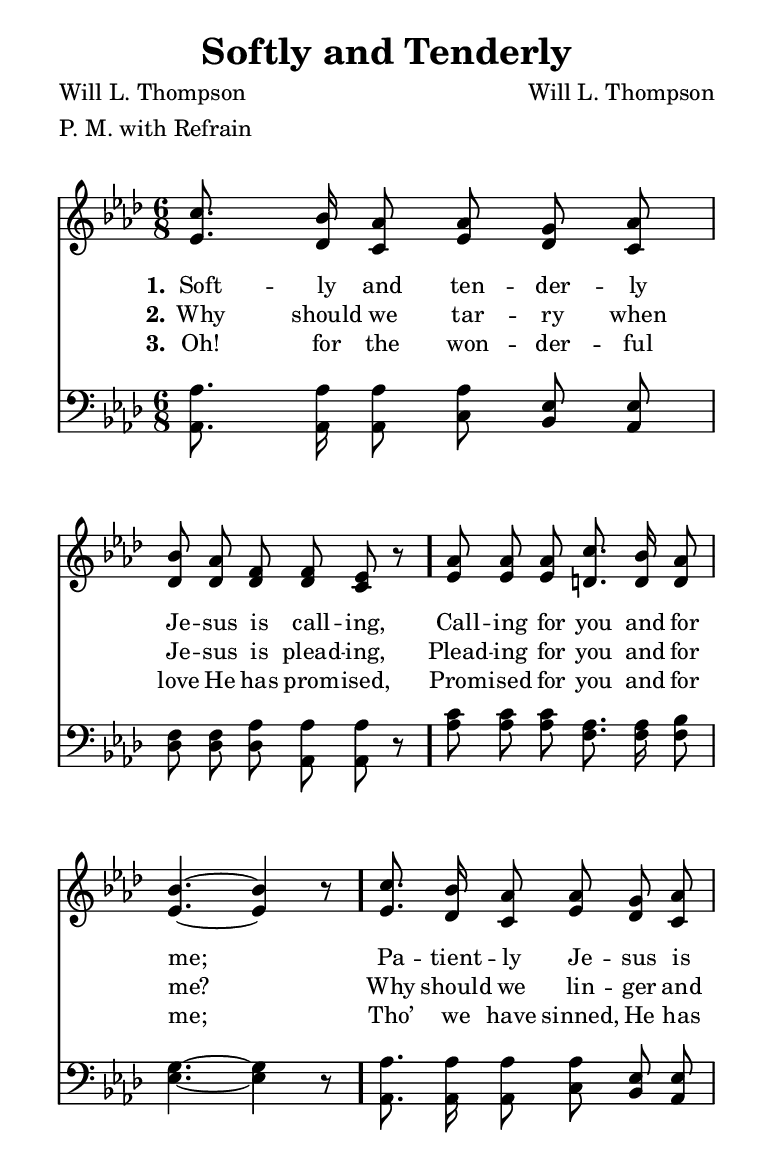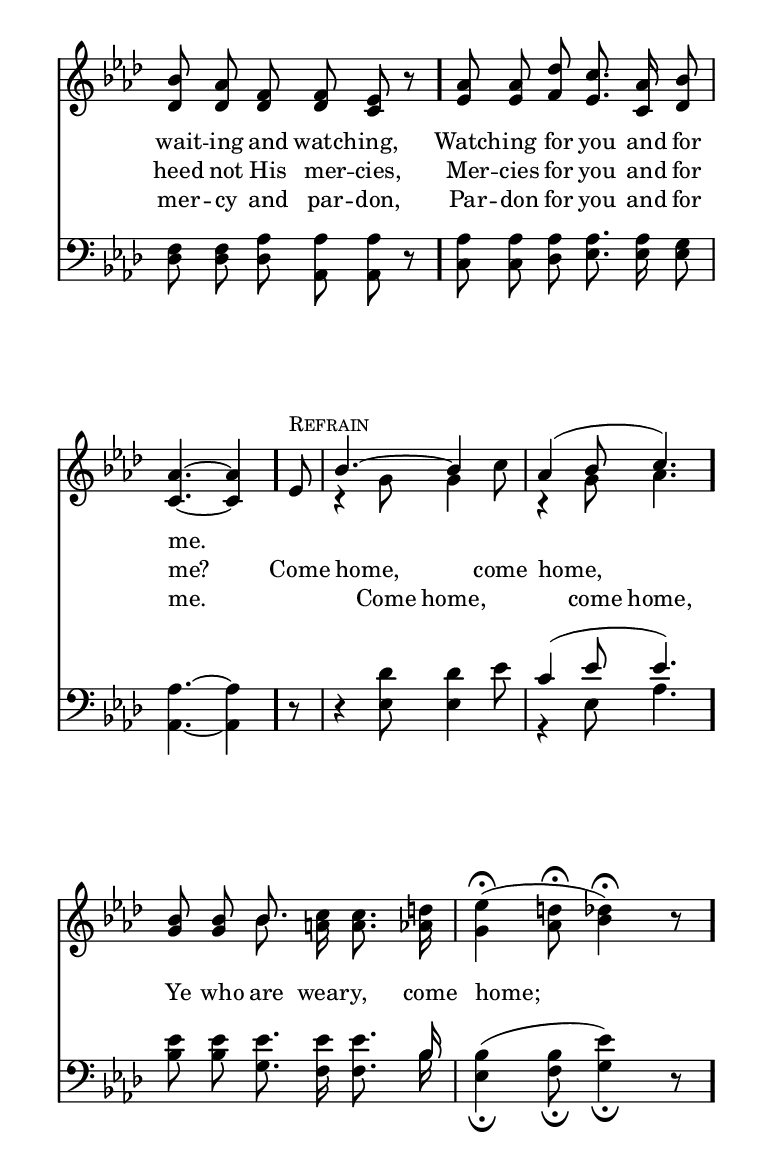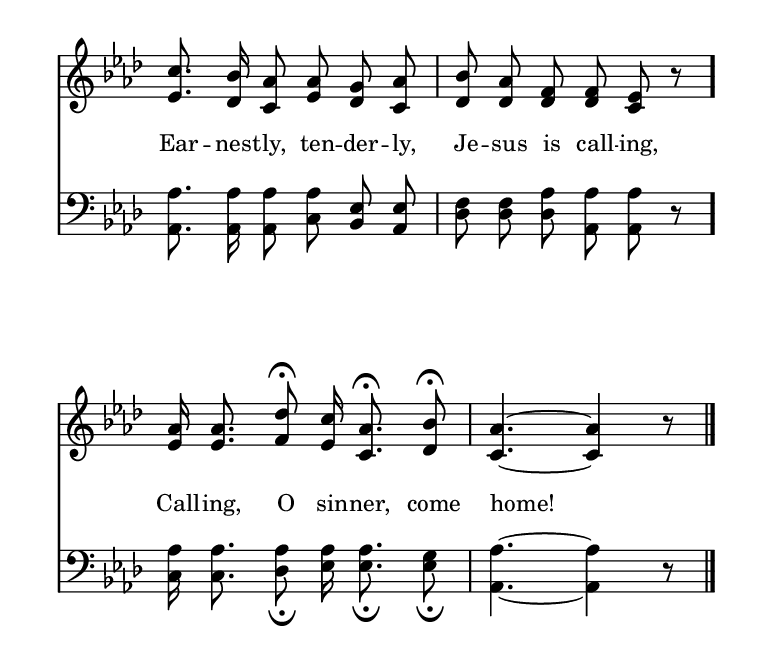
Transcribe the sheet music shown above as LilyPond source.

\include "common/global.ily"
\paper {
  \include "common/paper.ily"
}

\header{
  %gospel
  hymnnumber = "118"
  title = "Softly and Tenderly"
  tunename = "Softly and Tenderly" % see https://hymnary.org/tune/softly_and_tenderly_jesus_is_thompson
  meter = "P. M. with Refrain"
  poet = "Will L. Thompson" % see https://hymnary.org/text/softly_and_tenderly_jesus_is_calling
  composer = "Will L. Thompson" % see https://hymnary.org/tune/softly_and_tenderly_jesus_is_thompson
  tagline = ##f
}

ta = { \tempo 8=120 }
tb = { \tempo 8=60 }

global = {
  \include "common/overrides.ily"
  \override Staff.TimeSignature.style = #'numbered
  \time 6/8
  \override Score.MetronomeMark.transparent = ##t % hide all fermata changes too
  \ta
  \key aes \major
  \autoBeamOff
}

patternA = { c8. bes16 aes8 aes g aes | bes aes f f ees c | }
patternB = { aes8 aes aes c8. bes16 aes8 | bes4. ~ bes4 c8 | }
patternC = { aes8 aes des c8. aes16 bes8 | aes4. ~ aes4 }

notesSoprano = {
\global
\relative c'' {

  c8. bes16 aes8 aes g aes | bes aes f f ees r |
  aes8 aes aes c8. bes16 aes8 | bes4. ~ bes4 r8 |
  c8. bes16 aes8 aes g aes | bes aes f f ees r |
  aes8 aes des c8. aes16 bes8 | aes4. ~ aes4

  \eogbreak
  << s^\markup { \small \caps "Refrain" }
  { ees8 | bes'4. ~ bes4 c8 | aes4( bes8 c4.) } >>
  bes8 bes bes8. c16 c8. d16 | \tb ees4( \fermata d8 \fermata des4) \fermata r8 |
  \ta c8. bes16 aes8 aes g aes | bes aes f f ees r |
  aes16 aes8. \tb des8 \fermata \ta c16 \tb aes8. \fermata bes8 \fermata \ta | aes4. ~ aes4 r8 |

  \bar "|."

}
}

notesAlto = {
\global
\relative e' {

  \changePitch \patternA { ees des c ees des c | des des des des c r }
  \changePitch \patternB { ees ees ees d d d | ees ees r }
  \changePitch \patternA { ees des c ees des c | des des des des c r }
  \changePitch \patternC { ees ees f ees c des | c c }

  r8 | r4 g'8 g4 r8 | r4 g8 aes4. |
  g8 g bes8. a16 a8. aes16 | g4( aes8 bes4) r8 |
  \changePitch \patternA { ees, des c ees des c | des des des des c r }
  ees16 ees8. f8 ees16 c8. des8 | c4. ~ c4 r8 |

}
}

notesTenor = {
\global
\relative a {

  \changePitch \patternA { aes aes aes aes ees ees | f f aes aes aes r }
  \changePitch \patternB { c c c aes aes bes | g g r }
  \changePitch \patternA { aes aes aes aes ees ees | f f aes aes aes r }
  \changePitch \patternC { aes aes aes aes aes g | aes aes }

  r8 | r4 des8 des4 ees8 | c4( ees8 ees4.) |
  ees8 ees ees8. ees16 ees8. bes16 | bes4( bes8 ees4) r8 |
  \changePitch \patternA { aes, aes aes aes ees ees | f f aes aes aes r }
  aes16 aes8. aes8 aes16 aes8. g8 | aes4. ~ aes4 r8

}
}

notesBass = {
\global
\relative f, {

  \changePitch \patternA { aes aes aes c bes aes | des des des aes aes r }
  \changePitch \patternB { aes' aes aes f f f | ees ees r }
  \changePitch \patternA { aes, aes aes c bes aes | des des des aes aes r }
  \changePitch \patternC { c c des ees ees ees | aes, aes }

  r8 | r4 ees'8 ees4 r8 | r4 ees8 aes4. |
  bes8 bes g8. f16 f8. bes16 | ees,4(_\fermata f8_\fermata g4)_\fermata r8 |
  \changePitch \patternA { aes, aes aes c bes aes | des des des aes aes r }
  c16 c8. des8_\fermata ees16 ees8._\fermata ees8_\fermata | aes,4. ~ aes4 r8

}
}

Refrain = \lyricmode {

%{HIDE>%} Come home, come home, \bar "." %{<HIDE%}
%LYRICS Come home ... come home ...
Ye who are wear -- y, come home; \bar "."
Ear -- nest -- ly, ten -- der -- ly, Je -- sus is call -- ing, \bar "."
Call -- ing, O sin -- ner, come home! \bar "."

}

wordsA = \lyricmode {
\set stanza = "1."

Soft -- ly and ten -- der -- ly Je -- sus is call -- ing, \bar "."
Call -- ing for you and for me; \bar "."
Pa -- tient -- ly Je -- sus is wait -- ing and watch -- ing, \bar "."
Watch -- ing for you and for me. \bar "."

}

wordsB = \lyricmode {
\set stanza = "2."

Why should we tar -- ry when Je -- sus is plead -- ing,
Plead -- ing for you and for me?
Why should we lin -- ger and heed not His mer -- cies,
Mer -- cies for you and for me?

\Refrain

}

wordsC = \lyricmode {
\set stanza = "3."

Oh! for the won -- der -- ful love He has prom -- ised,
Prom -- ised for you and for me;
Tho’ we have sinned, He has mer -- cy and par -- don,
Par -- don for you and for me.

}

underWords = \lyricmode {

{ \repeat unfold 36 { \skip 4 } }
Come home, come home,

}

\score {
  \context ChoirStaff <<
    \context Staff = upper <<
      \set Staff.autoBeaming = ##f
      \set ChoirStaff.systemStartDelimiter = #'SystemStartBar
      \set ChoirStaff.printPartCombineTexts = ##f
      \partcombine #'(2 . 11) \notesSoprano \notesAlto
      \context NullVoice = sopranos { \voiceOne << \notesSoprano >> }
      \context NullVoice = altos { \voiceTwo << \notesAlto >> }
      \context Lyrics = one   \lyricsto sopranos \wordsA
      \context Lyrics = two   \lyricsto sopranos \wordsB
      \context Lyrics = three \lyricsto sopranos \wordsC
      \context Lyrics = three \lyricsto altos \underWords
    >>
    \context Staff = men <<
      \set Staff.autoBeaming = ##f
      \clef bass
      \set ChoirStaff.printPartCombineTexts = ##f
      \partcombine #'(2 . 11) \notesTenor \notesBass
    >>
  >>
  \layout {
    \include "common/layout.ily"
  }
  #(cond ((ly:get-option 'eog-midi-permitted) #{ \midi{
    \include "common/midi.ily"
  } #}))
}

\version "2.19.49"  % necessary for upgrading to future LilyPond versions.

% vi:set et ts=2 sw=2 ai nocindent syntax=lilypond:
